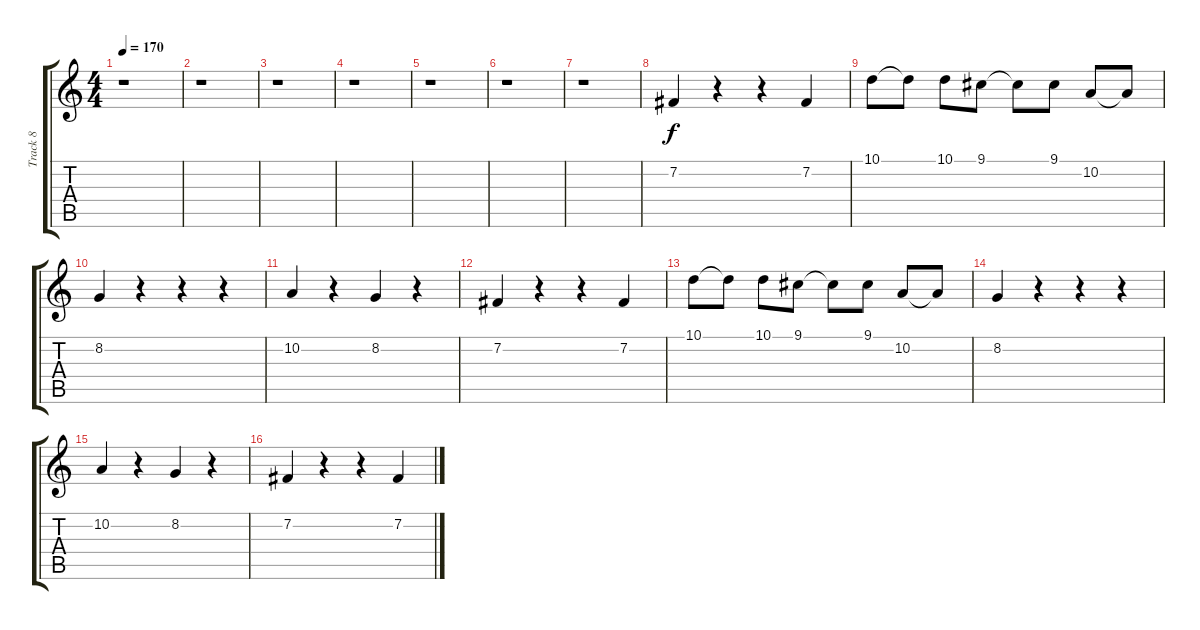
\track ("Track 8" "Track 8") {instrument acousticgrandpiano}
\staff {score tabs}
\tuning (E4 B3 G3 D3 A2 D2) {hide}
\ts (4 4)
\tempo 170
\clef g2
\ks c
r.1{dy f} |
r.1 |
r.1 |
r.1 |
r.1 |
r.1 |
r.1 |
7.2.4 r.4 r.4 7.2.4 |
10.1.8 10.1{t}.8 10.1.8 9.1.8 9.1{t}.8 9.1.8 10.2.8 10.2{t}.8 |
8.2.4 r.4 r.4 r.4 |
10.2.4 r.4 8.2.4 r.4 |
7.2.4 r.4 r.4 7.2.4 |
10.1.8 10.1{t}.8 10.1.8 9.1.8 9.1{t}.8 9.1.8 10.2.8 10.2{t}.8 |
8.2.4 r.4 r.4 r.4 |
10.2.4 r.4 8.2.4 r.4 |
7.2.4 r.4 r.4 7.2.4
